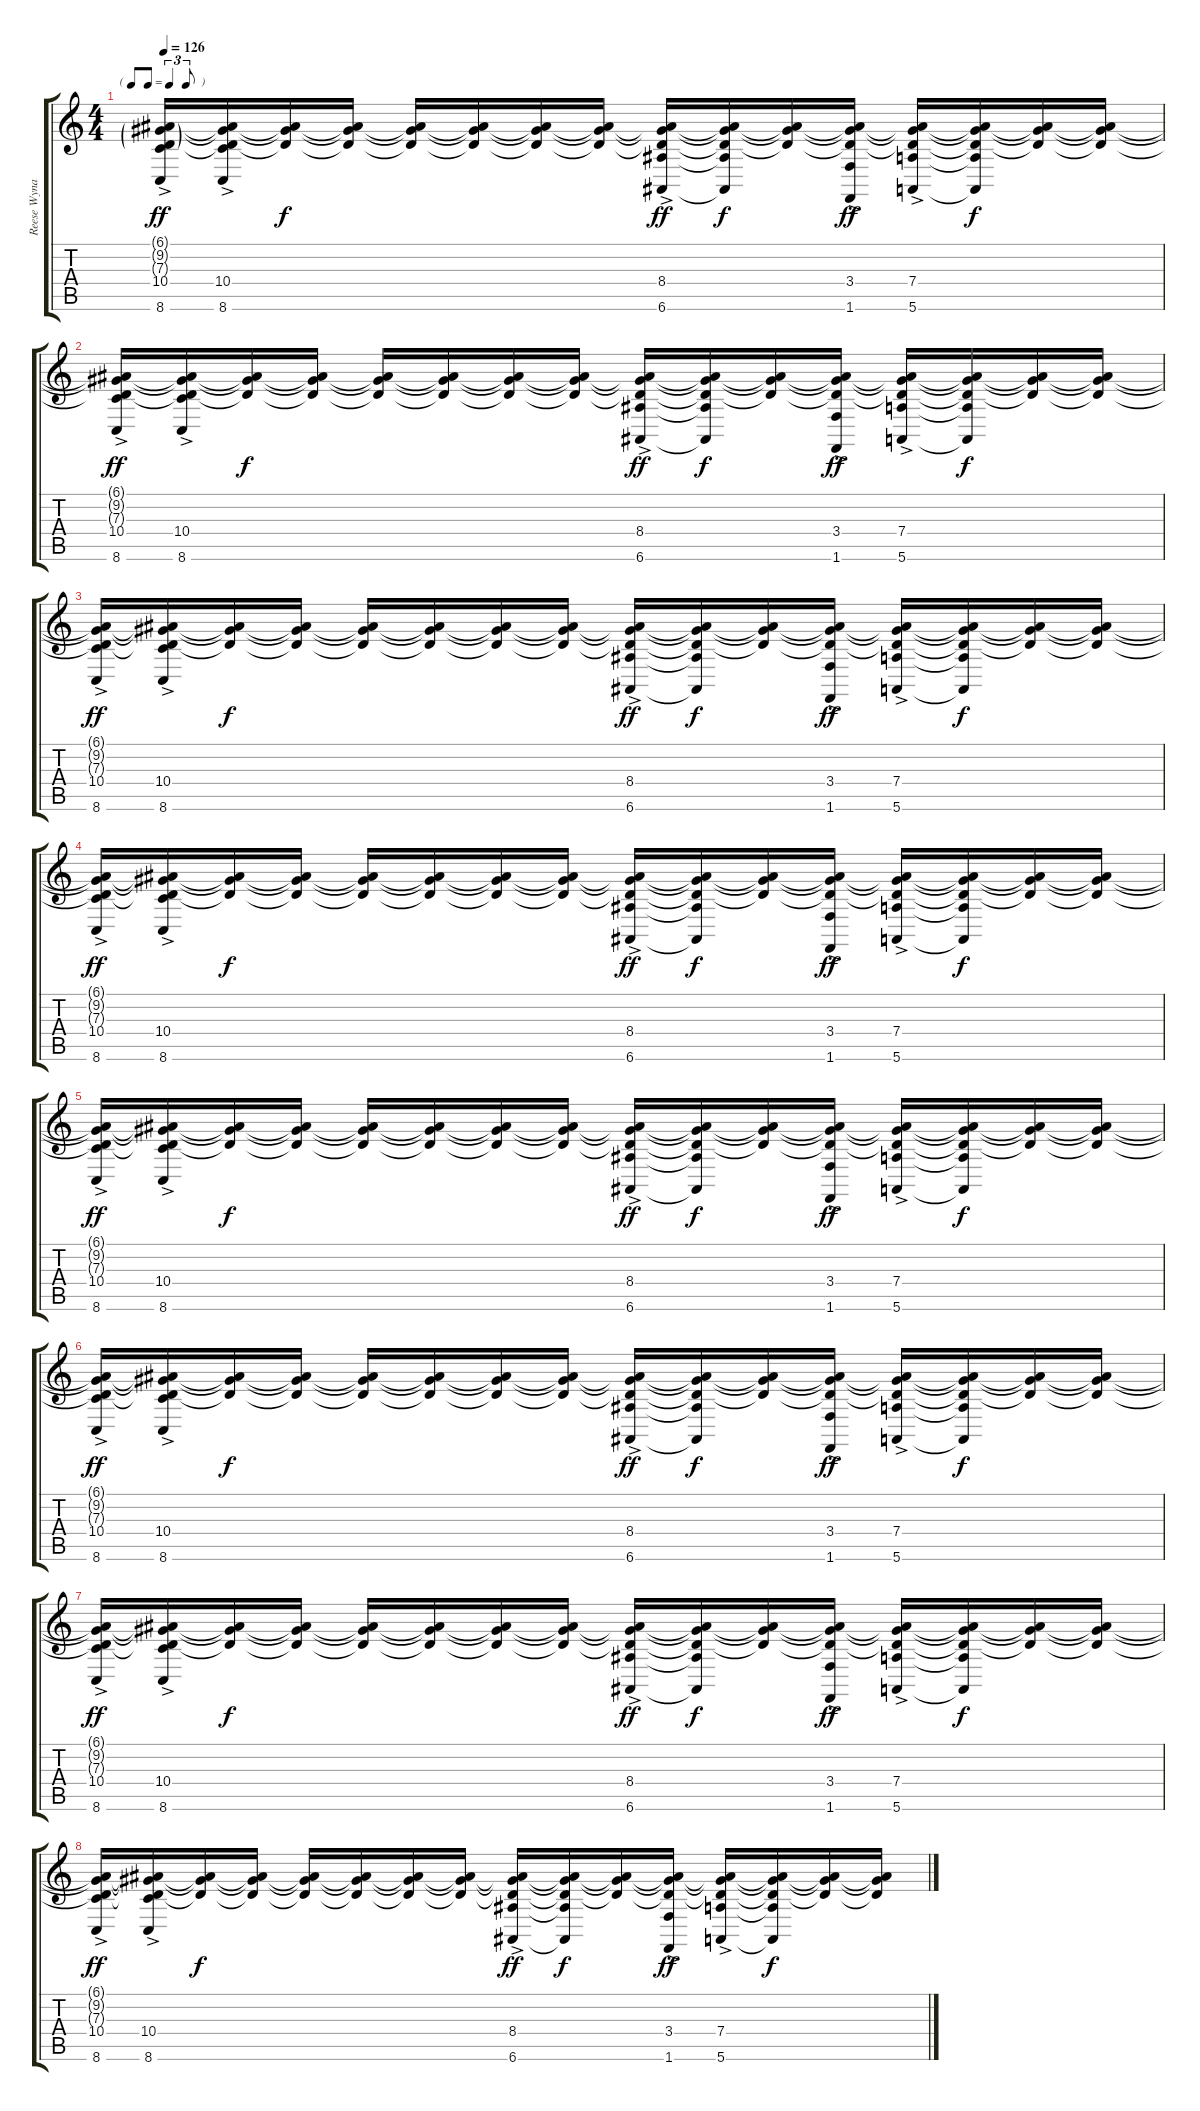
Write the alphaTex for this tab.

\track ("Reese Wynans" "Reese Wyna") {instrument drawbarorgan}
\staff {score tabs}
\tuning (E4 B3 G3 D3 A2 E2) {hide}
\ts (4 4)
\tf triplet8th
\tempo 126
\clef g2
\ks c
(6.1{g} 9.2{g} 7.3{g} 10.4{ac} 8.6{ac}).16{dy ff} (6.1{t} 9.2{t} 7.3{t} 10.4{ac} 8.6{ac}).16 (6.1{t} 9.2{t} 7.3{t}).16{dy f} (6.1{t} 9.2{t} 7.3{t}).16 (6.1{t} 9.2{t} 7.3{t}).16 (6.1{t} 9.2{t} 7.3{t}).16 (6.1{t} 9.2{t} 7.3{t}).16 (6.1{t} 9.2{t} 7.3{t}).16 (6.1{t} 9.2{t} 7.3{t} 8.4{ac} 6.6{ac}).16{dy ff} (6.1{t} 9.2{t} 7.3{t} 8.4{t} 6.6{t}).16{dy f} (6.1{t} 9.2{t} 7.3{t}).16 (6.1{t} 9.2{t} 7.3{t} 3.4{ac} 1.6{ac}).16{dy ff} (6.1{t} 9.2{t} 7.3{t} 7.4{ac} 5.6{ac}).16 (6.1{t} 9.2{t} 7.3{t} 7.4{t} 5.6{t}).16{dy f} (6.1{t} 9.2{t} 7.3{t}).16 (6.1{t} 9.2{t} 7.3{t}).16 |
(6.1{t} 9.2{t} 7.3{t} 10.4{ac} 8.6{ac}).16{dy ff} (6.1{t} 9.2{t} 7.3{t} 10.4{ac} 8.6{ac}).16 (6.1{t} 9.2{t} 7.3{t}).16{dy f} (6.1{t} 9.2{t} 7.3{t}).16 (6.1{t} 9.2{t} 7.3{t}).16 (6.1{t} 9.2{t} 7.3{t}).16 (6.1{t} 9.2{t} 7.3{t}).16 (6.1{t} 9.2{t} 7.3{t}).16 (6.1{t} 9.2{t} 7.3{t} 8.4{ac} 6.6{ac}).16{dy ff} (6.1{t} 9.2{t} 7.3{t} 8.4{t} 6.6{t}).16{dy f} (6.1{t} 9.2{t} 7.3{t}).16 (6.1{t} 9.2{t} 7.3{t} 3.4{ac} 1.6{ac}).16{dy ff} (6.1{t} 9.2{t} 7.3{t} 7.4{ac} 5.6{ac}).16 (6.1{t} 9.2{t} 7.3{t} 7.4{t} 5.6{t}).16{dy f} (6.1{t} 9.2{t} 7.3{t}).16 (6.1{t} 9.2{t} 7.3{t}).16 |
(6.1{t} 9.2{t} 7.3{t} 10.4{ac} 8.6{ac}).16{dy ff} (6.1{t} 9.2{t} 7.3{t} 10.4{ac} 8.6{ac}).16 (6.1{t} 9.2{t} 7.3{t}).16{dy f} (6.1{t} 9.2{t} 7.3{t}).16 (6.1{t} 9.2{t} 7.3{t}).16 (6.1{t} 9.2{t} 7.3{t}).16 (6.1{t} 9.2{t} 7.3{t}).16 (6.1{t} 9.2{t} 7.3{t}).16 (6.1{t} 9.2{t} 7.3{t} 8.4{ac} 6.6{ac}).16{dy ff} (6.1{t} 9.2{t} 7.3{t} 8.4{t} 6.6{t}).16{dy f} (6.1{t} 9.2{t} 7.3{t}).16 (6.1{t} 9.2{t} 7.3{t} 3.4{ac} 1.6{ac}).16{dy ff} (6.1{t} 9.2{t} 7.3{t} 7.4{ac} 5.6{ac}).16 (6.1{t} 9.2{t} 7.3{t} 7.4{t} 5.6{t}).16{dy f} (6.1{t} 9.2{t} 7.3{t}).16 (6.1{t} 9.2{t} 7.3{t}).16 |
(6.1{t} 9.2{t} 7.3{t} 10.4{ac} 8.6{ac}).16{dy ff} (6.1{t} 9.2{t} 7.3{t} 10.4{ac} 8.6{ac}).16 (6.1{t} 9.2{t} 7.3{t}).16{dy f} (6.1{t} 9.2{t} 7.3{t}).16 (6.1{t} 9.2{t} 7.3{t}).16 (6.1{t} 9.2{t} 7.3{t}).16 (6.1{t} 9.2{t} 7.3{t}).16 (6.1{t} 9.2{t} 7.3{t}).16 (6.1{t} 9.2{t} 7.3{t} 8.4{ac} 6.6{ac}).16{dy ff} (6.1{t} 9.2{t} 7.3{t} 8.4{t} 6.6{t}).16{dy f} (6.1{t} 9.2{t} 7.3{t}).16 (6.1{t} 9.2{t} 7.3{t} 3.4{ac} 1.6{ac}).16{dy ff} (6.1{t} 9.2{t} 7.3{t} 7.4{ac} 5.6{ac}).16 (6.1{t} 9.2{t} 7.3{t} 7.4{t} 5.6{t}).16{dy f} (6.1{t} 9.2{t} 7.3{t}).16 (6.1{t} 9.2{t} 7.3{t}).16 |
(6.1{t} 9.2{t} 7.3{t} 10.4{ac} 8.6{ac}).16{dy ff} (6.1{t} 9.2{t} 7.3{t} 10.4{ac} 8.6{ac}).16 (6.1{t} 9.2{t} 7.3{t}).16{dy f} (6.1{t} 9.2{t} 7.3{t}).16 (6.1{t} 9.2{t} 7.3{t}).16 (6.1{t} 9.2{t} 7.3{t}).16 (6.1{t} 9.2{t} 7.3{t}).16 (6.1{t} 9.2{t} 7.3{t}).16 (6.1{t} 9.2{t} 7.3{t} 8.4{ac} 6.6{ac}).16{dy ff} (6.1{t} 9.2{t} 7.3{t} 8.4{t} 6.6{t}).16{dy f} (6.1{t} 9.2{t} 7.3{t}).16 (6.1{t} 9.2{t} 7.3{t} 3.4{ac} 1.6{ac}).16{dy ff} (6.1{t} 9.2{t} 7.3{t} 7.4{ac} 5.6{ac}).16 (6.1{t} 9.2{t} 7.3{t} 7.4{t} 5.6{t}).16{dy f} (6.1{t} 9.2{t} 7.3{t}).16 (6.1{t} 9.2{t} 7.3{t}).16 |
(6.1{t} 9.2{t} 7.3{t} 10.4{ac} 8.6{ac}).16{dy ff} (6.1{t} 9.2{t} 7.3{t} 10.4{ac} 8.6{ac}).16 (6.1{t} 9.2{t} 7.3{t}).16{dy f} (6.1{t} 9.2{t} 7.3{t}).16 (6.1{t} 9.2{t} 7.3{t}).16 (6.1{t} 9.2{t} 7.3{t}).16 (6.1{t} 9.2{t} 7.3{t}).16 (6.1{t} 9.2{t} 7.3{t}).16 (6.1{t} 9.2{t} 7.3{t} 8.4{ac} 6.6{ac}).16{dy ff} (6.1{t} 9.2{t} 7.3{t} 8.4{t} 6.6{t}).16{dy f} (6.1{t} 9.2{t} 7.3{t}).16 (6.1{t} 9.2{t} 7.3{t} 3.4{ac} 1.6{ac}).16{dy ff} (6.1{t} 9.2{t} 7.3{t} 7.4{ac} 5.6{ac}).16 (6.1{t} 9.2{t} 7.3{t} 7.4{t} 5.6{t}).16{dy f} (6.1{t} 9.2{t} 7.3{t}).16 (6.1{t} 9.2{t} 7.3{t}).16 |
(6.1{t} 9.2{t} 7.3{t} 10.4{ac} 8.6{ac}).16{dy ff} (6.1{t} 9.2{t} 7.3{t} 10.4{ac} 8.6{ac}).16 (6.1{t} 9.2{t} 7.3{t}).16{dy f} (6.1{t} 9.2{t} 7.3{t}).16 (6.1{t} 9.2{t} 7.3{t}).16 (6.1{t} 9.2{t} 7.3{t}).16 (6.1{t} 9.2{t} 7.3{t}).16 (6.1{t} 9.2{t} 7.3{t}).16 (6.1{t} 9.2{t} 7.3{t} 8.4{ac} 6.6{ac}).16{dy ff} (6.1{t} 9.2{t} 7.3{t} 8.4{t} 6.6{t}).16{dy f} (6.1{t} 9.2{t} 7.3{t}).16 (6.1{t} 9.2{t} 7.3{t} 3.4{ac} 1.6{ac}).16{dy ff} (6.1{t} 9.2{t} 7.3{t} 7.4{ac} 5.6{ac}).16 (6.1{t} 9.2{t} 7.3{t} 7.4{t} 5.6{t}).16{dy f} (6.1{t} 9.2{t} 7.3{t}).16 (6.1{t} 9.2{t} 7.3{t}).16 |
(6.1{t} 9.2{t} 7.3{t} 10.4{ac} 8.6{ac}).16{dy ff} (6.1{t} 9.2{t} 7.3{t} 10.4{ac} 8.6{ac}).16 (6.1{t} 9.2{t} 7.3{t}).16{dy f} (6.1{t} 9.2{t} 7.3{t}).16 (6.1{t} 9.2{t} 7.3{t}).16 (6.1{t} 9.2{t} 7.3{t}).16 (6.1{t} 9.2{t} 7.3{t}).16 (6.1{t} 9.2{t} 7.3{t}).16 (6.1{t} 9.2{t} 7.3{t} 8.4{ac} 6.6{ac}).16{dy ff} (6.1{t} 9.2{t} 7.3{t} 8.4{t} 6.6{t}).16{dy f} (6.1{t} 9.2{t} 7.3{t}).16 (6.1{t} 9.2{t} 7.3{t} 3.4{ac} 1.6{ac}).16{dy ff} (6.1{t} 9.2{t} 7.3{t} 7.4{ac} 5.6{ac}).16 (6.1{t} 9.2{t} 7.3{t} 7.4{t} 5.6{t}).16{dy f} (6.1{t} 9.2{t} 7.3{t}).16 (6.1{t} 9.2{t} 7.3{t}).16
